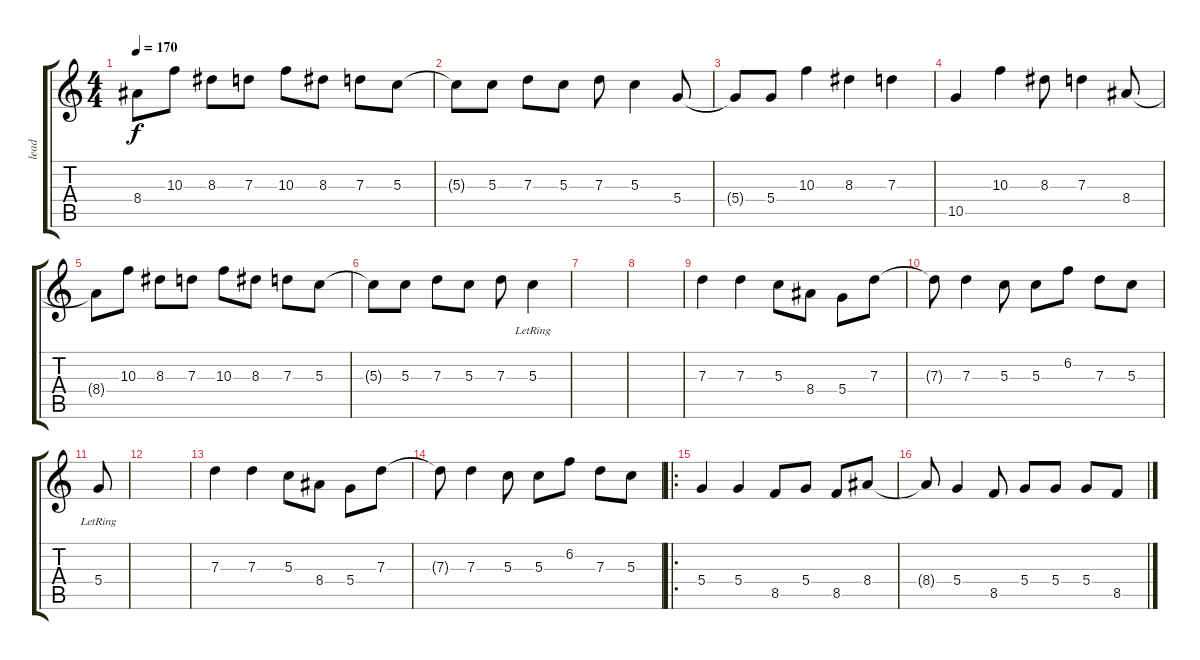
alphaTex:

\track ("lead" "lead") {solo instrument distortionguitar}
\staff {score tabs}
\tuning (E4 B3 G3 D3 A2 D2) {hide}
\ts (4 4)
\tempo 170
\clef g2
\ks c
8.4{t}.8{dy f} 10.3.8 8.3.8 7.3.8 10.3.8 8.3.8 7.3.8 5.3.8 |
5.3{t}.8 5.3.8 7.3.8 5.3.8 7.3.8 5.3.4 5.4.8 |
5.4{t}.8 5.4.8 10.3.4 8.3.4 7.3.4 |
10.5.4 10.3.4 8.3.8 7.3.4 8.4.8 |
8.4{t}.8 10.3.8 8.3.8 7.3.8 10.3.8 8.3.8 7.3.8 5.3.8 |
5.3{t}.8 5.3.8 7.3.8 5.3.8 7.3.8 5.3{lr}.4 |
|
|
7.3.4 7.3.4 5.3.8 8.4.8 5.4.8 7.3.8 |
7.3{t}.8 7.3.4 5.3.8 5.3.8 6.2.8 7.3.8 5.3.8 |
5.4{lr}.8 |
|
7.3.4 7.3.4 5.3.8 8.4.8 5.4.8 7.3.8 |
7.3{t}.8 7.3.4 5.3.8 5.3.8 6.2.8 7.3.8 5.3.8 |
\ro
5.4.4 5.4.4 8.5.8 5.4.8 8.5.8 8.4.8 |
8.4{t}.8 5.4.4 8.5.8 5.4.8 5.4.8 5.4.8 8.5.8
